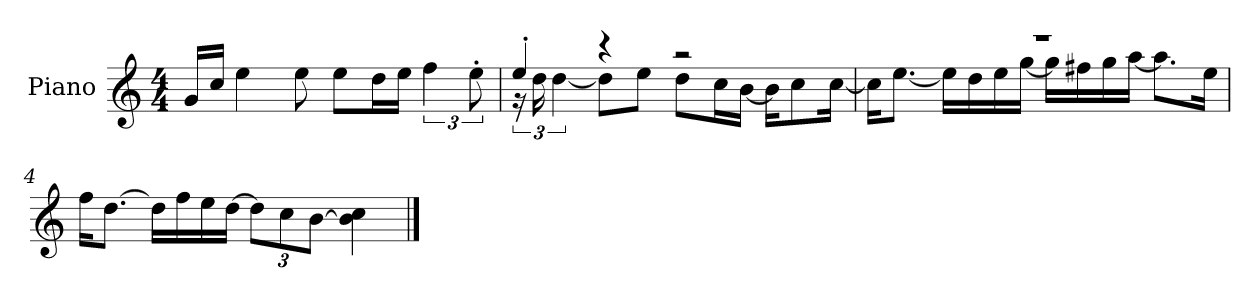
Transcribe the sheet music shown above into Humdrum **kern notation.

**kern
*part1
*staff1
*I"Piano
*I'P-no
*clefG2
*k[]
*M4/4
*MM90
=1
16g/LL
16cc/JJ
4ee\
8ee\
8ee\L
16dd\L
16ee\JJ
6ff\
12ee'\
=2
*^
4ee'/	24r
.	24dd\
.	[6dd\
4r	8dd\L]
.	8ee\J
2r	8dd\L
.	16cc\L
.	[16b\JJ
.	16b\KL]
.	8cc\
.	[16cc\Jk
=3	=3
1r	16cc\KL]
.	[8.ee\J
.	16ee\LL]
.	16dd\
.	16ee\
.	[16gg\JJ
.	16gg\LL]
.	16ff#X\
.	16gg\
.	[16aa\JJ
.	8.aa\L]
.	16ee\Jk
*v	*v
!!LO:LB:g=z
=4
16ff\KL
[8.dd\J
16dd\LL]
16ff\
16ee\
[16dd\JJ
*Xbrackettup
12dd\L]
12cc\
[12b\J
4b\] 4cc\
==
*-
